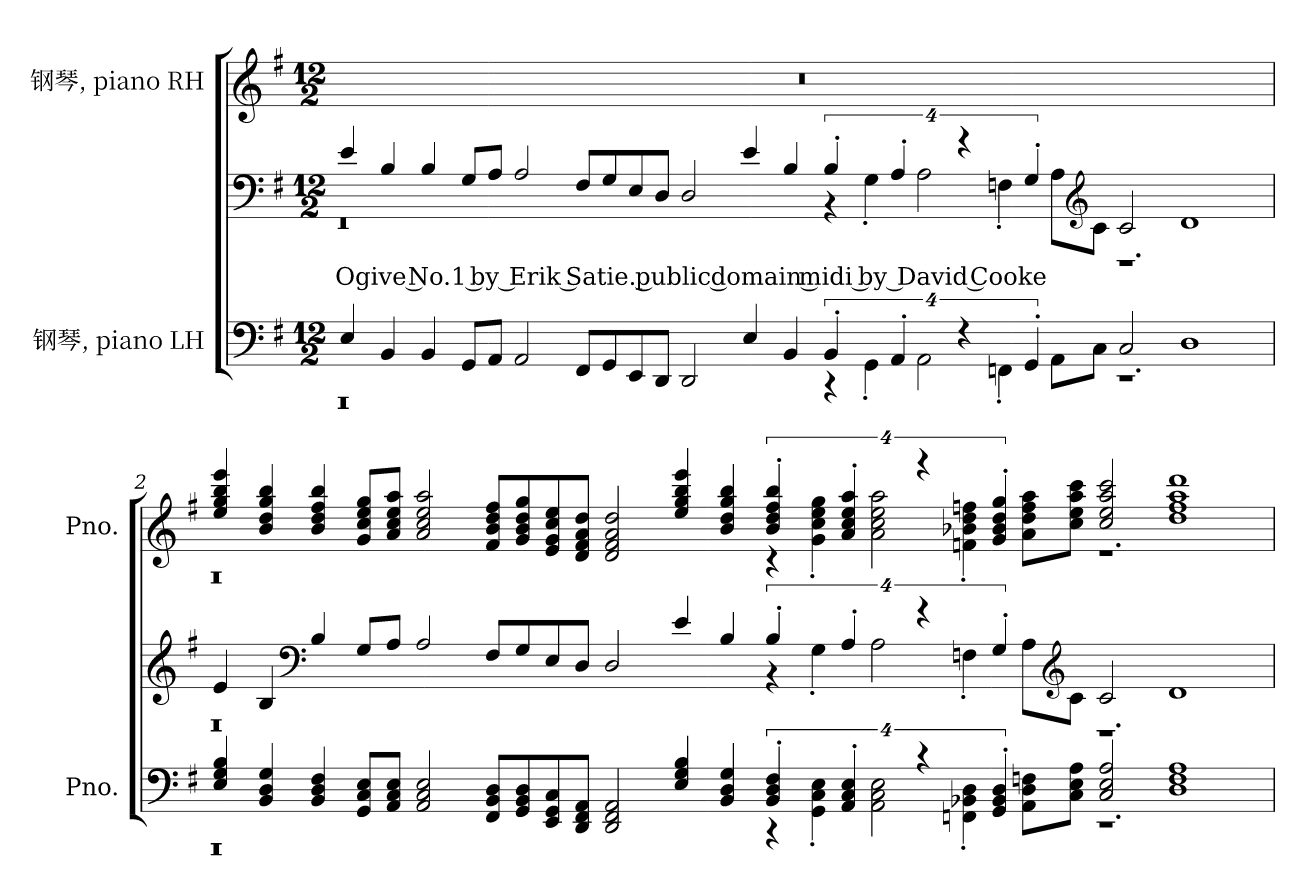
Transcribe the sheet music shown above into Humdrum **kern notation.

**kern	**kern	**text	**kern
*part2	*part2	*part2	*part1
*staff3	*staff2	*staff2	*staff1
*I"钢琴, piano LH	*	*	*I"钢琴, piano RH
*I'Pno.	*	*	*I'Pno.
*clefF4	*clefF4	*	*clefG2
*k[f#]	*k[f#]	*	*k[f#]
*M12/2	*M12/2	*	*M12/2
*MM65	*MM65	*	*MM65
=1	=1	=1	=1
*^	*^	*	*
4E/	0.r	4e/	0.r	Ogive No.1 by Erik Satie. public domain midi by David Cooke	00.r
4BB/	.	4B/	.	.	.
4BB/	.	4B/	.	.	.
8GG/L	.	8G/L	.	.	.
8AA/J	.	8A/J	.	.	.
2AA/	.	2A/	.	.	.
8FF#/L	.	8F#/L	.	.	.
8GG/	.	8G/	.	.	.
8EE/	.	8E/	.	.	.
8DD/J	.	8D/J	.	.	.
2DD/	.	2D/	.	.	.
4E/	.	4e/	.	.	.
4BB/	.	4B/	.	.	.
8%3BB'/	4r	8%3B'/	4r	.	.
.	4GG'\	.	4G'\	.	.
8%3AA'/	.	8%3A'/	.	.	.
.	2AA\	.	2A\	.	.
8%3r	.	8%3r	.	.	.
.	4FFn'\	.	4Fn'\	.	.
8%3GG'/	.	8%3G'/	.	.	.
.	8AA\L	.	8A\L	.	.
*	*	*clefG2	*	*	*
.	8C\J	.	8c\J	.	.
2C/	1.r	2c/	1.r	.	.
1D	.	1d	.	.	.
!!LO:LB:g=z
=2	=2	=2	=2	=2	=2
*	*	*	*	*	*MM65
*	*	*	*	*	*^
4E/ 4G/ 4B/	0.r	4e/	0.r	.	4ee/ 4gg/ 4bb/ 4eee/	0.r
4BB/ 4D/ 4G/	.	4B/	.	.	4b/ 4dd/ 4gg/ 4bb/	.
*	*	*clefF4	*	*	*	*
4BB/ 4D/ 4F#/	.	4B/	.	.	4b/ 4dd/ 4ff#/ 4bb/	.
8GG/ 8C/ 8E/L	.	8G/L	.	.	8g/ 8cc/ 8ee/ 8gg/L	.
8AA/ 8C/ 8E/J	.	8A/J	.	.	8a/ 8cc/ 8ee/ 8aa/J	.
2AA/ 2C/ 2E/	.	2A/	.	.	2a/ 2cc/ 2ee/ 2aa/	.
8FF#/ 8BB/ 8D/L	.	8F#/L	.	.	8f#/ 8b/ 8dd/ 8ff#/L	.
8GG/ 8BB/ 8D/	.	8G/	.	.	8g/ 8b/ 8dd/ 8gg/	.
8EE/ 8GG/ 8C/	.	8E/	.	.	8e/ 8g/ 8cc/ 8ee/	.
8DD/ 8FF#/ 8AA/J	.	8D/J	.	.	8d/ 8f#/ 8a/ 8dd/J	.
*	*	*	*	*	*MM64	*
2DD/ 2FF#/ 2AA/	.	2D/	.	.	2d/ 2f#/ 2a/ 2dd/	.
*	*	*	*	*	*MM65	*
4E/ 4G/ 4B/	.	4e/	.	.	4ee/ 4gg/ 4bb/ 4eee/	.
4BB/ 4D/ 4G/	.	4B/	.	.	4b/ 4dd/ 4gg/ 4bb/	.
8%3BB/' 8%3D/' 8%3F#/'	4r	8%3B'/	4r	.	8%3b/' 8%3dd/' 8%3ff#/' 8%3bb/'	4r
.	4GG\' 4C\' 4E\'	.	4G'\	.	.	4g\' 4cc\' 4ee\' 4gg\'
8%3AA/' 8%3C/' 8%3E/'	.	8%3A'/	.	.	8%3a/' 8%3cc/' 8%3ee/' 8%3aa/'	.
.	2AA\ 2C\ 2E\	.	2A\	.	.	2a\ 2cc\ 2ee\ 2aa\
8%3r	.	8%3r	.	.	8%3r	.
.	4FFn\' 4BB-X\' 4D\'	.	4Fn'\	.	.	4fn\' 4b-X\' 4dd\' 4ffn\'
8%3GG/' 8%3BB-/' 8%3D/'	.	8%3G'/	.	.	8%3g/' 8%3b-/' 8%3dd/' 8%3gg/'	.
.	8AA\ 8D\ 8Fn\L	.	8A\L	.	.	8a\ 8dd\ 8ff\ 8aa\L
*	*	*clefG2	*	*	*	*
.	8C\ 8E\ 8A\J	.	8c\J	.	.	8cc\ 8ee\ 8aa\ 8ccc\J
2C/ 2E/ 2A/	1.r	2c/	1.r	.	2cc/ 2ee/ 2aa/ 2ccc/	1.r
*	*	*	*	*	*MM62	*
1D 1F 1A	.	1d	.	.	1dd 1ff 1aa 1ddd	.
*v	*v	*	*	*	*v	*v
*	*v	*v	*	*
=	=	=	=
*-	*-	*-	*-
